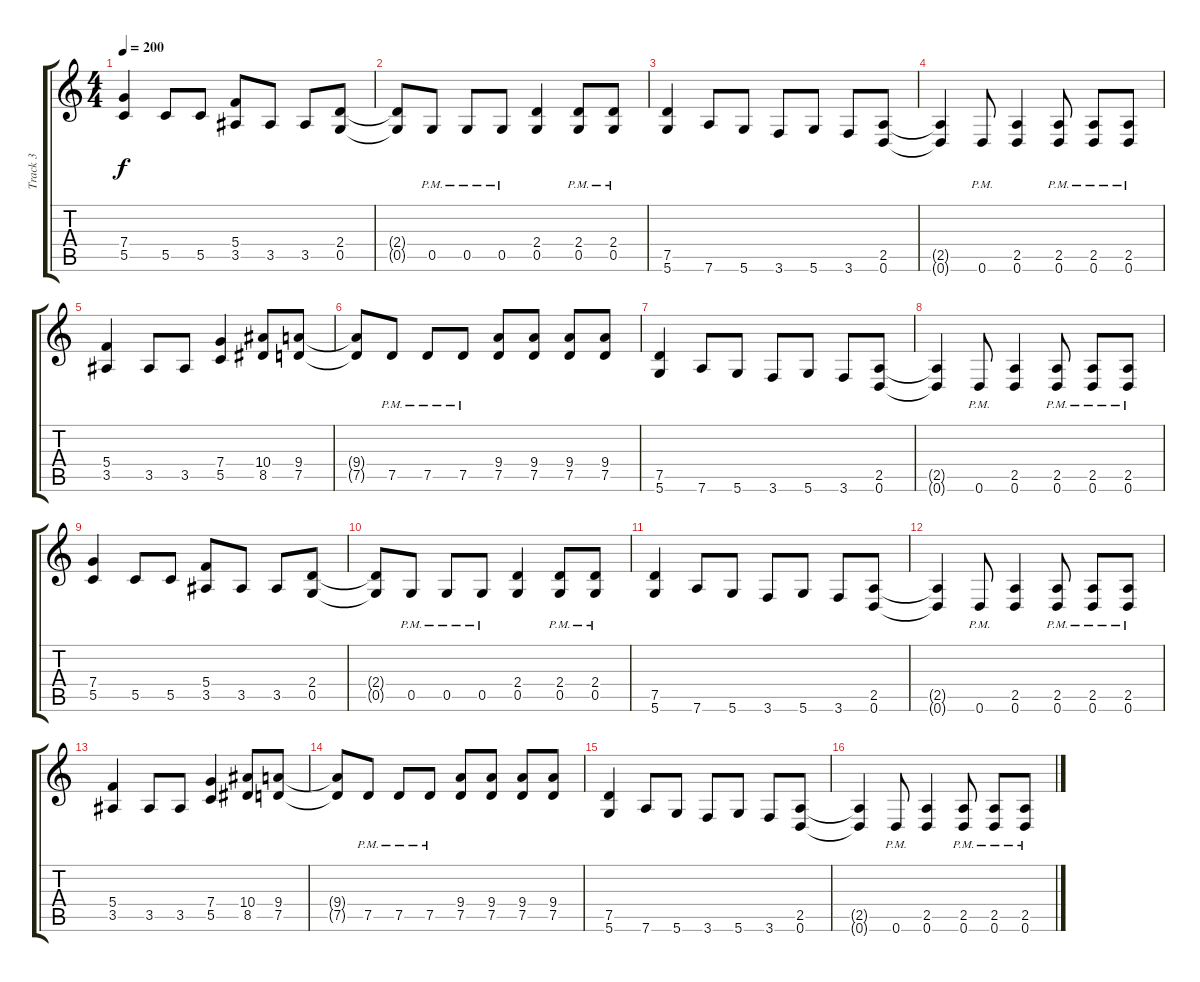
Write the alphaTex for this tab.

\track ("Track 3" "Track 3") {instrument distortionguitar}
\staff {score tabs}
\tuning (D4 A3 F3 C3 G2 D2) {hide}
\ts (4 4)
\tempo 200
\clef g2
\ks c
(7.4 5.5).4{dy f} 5.5.8 5.5.8 (5.4 3.5).8 3.5.8 3.5.8 (2.4 0.5).8 |
(2.4{t} 0.5{t}).8 0.5{pm}.8 0.5{pm}.8 0.5{pm}.8 (2.4 0.5).4 (2.4{pm} 0.5{pm}).8 (2.4{pm} 0.5{pm}).8 |
(7.5 5.6).4 7.6.8 5.6.8 3.6.8 5.6.8 3.6.8 (2.5 0.6).8 |
(2.5{t} 0.6{t}).4 0.6{pm}.8 (2.5 0.6).4 (2.5{pm} 0.6{pm}).8 (2.5{pm} 0.6{pm}).8 (2.5{pm} 0.6{pm}).8 |
(5.4 3.5).4 3.5.8 3.5.8 (7.4 5.5).4 (10.4 8.5).8 (9.4 7.5).8 |
(9.4{t} 7.5{t}).8 7.5{pm}.8 7.5{pm}.8 7.5{pm}.8 (9.4 7.5).8 (9.4 7.5).8 (9.4 7.5).8 (9.4 7.5).8 |
(7.5 5.6).4 7.6.8 5.6.8 3.6.8 5.6.8 3.6.8 (2.5 0.6).8 |
(2.5{t} 0.6{t}).4 0.6{pm}.8 (2.5 0.6).4 (2.5{pm} 0.6{pm}).8 (2.5{pm} 0.6{pm}).8 (2.5{pm} 0.6{pm}).8 |
(7.4 5.5).4 5.5.8 5.5.8 (5.4 3.5).8 3.5.8 3.5.8 (2.4 0.5).8 |
(2.4{t} 0.5{t}).8 0.5{pm}.8 0.5{pm}.8 0.5{pm}.8 (2.4 0.5).4 (2.4{pm} 0.5{pm}).8 (2.4{pm} 0.5{pm}).8 |
(7.5 5.6).4 7.6.8 5.6.8 3.6.8 5.6.8 3.6.8 (2.5 0.6).8 |
(2.5{t} 0.6{t}).4 0.6{pm}.8 (2.5 0.6).4 (2.5{pm} 0.6{pm}).8 (2.5{pm} 0.6{pm}).8 (2.5{pm} 0.6{pm}).8 |
(5.4 3.5).4 3.5.8 3.5.8 (7.4 5.5).4 (10.4 8.5).8 (9.4 7.5).8 |
(9.4{t} 7.5{t}).8 7.5{pm}.8 7.5{pm}.8 7.5{pm}.8 (9.4 7.5).8 (9.4 7.5).8 (9.4 7.5).8 (9.4 7.5).8 |
(7.5 5.6).4 7.6.8 5.6.8 3.6.8 5.6.8 3.6.8 (2.5 0.6).8 |
(2.5{t} 0.6{t}).4 0.6{pm}.8 (2.5 0.6).4 (2.5{pm} 0.6{pm}).8 (2.5{pm} 0.6{pm}).8 (2.5{pm} 0.6{pm}).8
